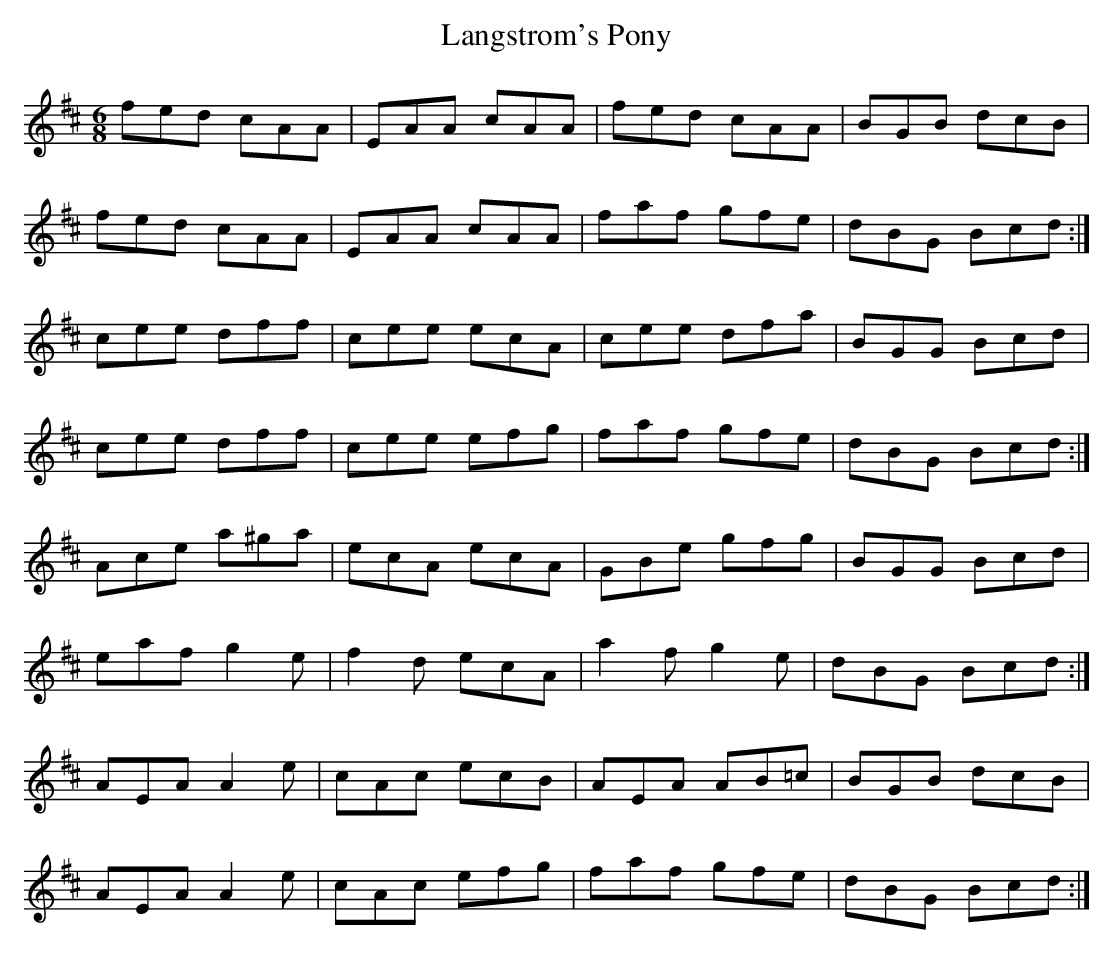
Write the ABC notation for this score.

X:1
T:Langstrom's Pony
M:6/8
L:1/8
K:Amix
fed cAA|EAA cAA|fed cAA|BGB dcB|
fed cAA|EAA cAA|faf gfe|dBG Bcd:|
cee dff|cee ecA|cee dfa|BGG Bcd|
cee dff|cee efg|faf gfe|dBG Bcd:|
Ace a^ga|ecA ecA|GBe gfg|BGG Bcd|
eaf g2e|f2d ecA|a2f g2e|dBG Bcd:|
AEA A2e|cAc ecB|AEA AB=c|BGB dcB|
AEA A2e|cAc efg|faf gfe|dBG Bcd:|
